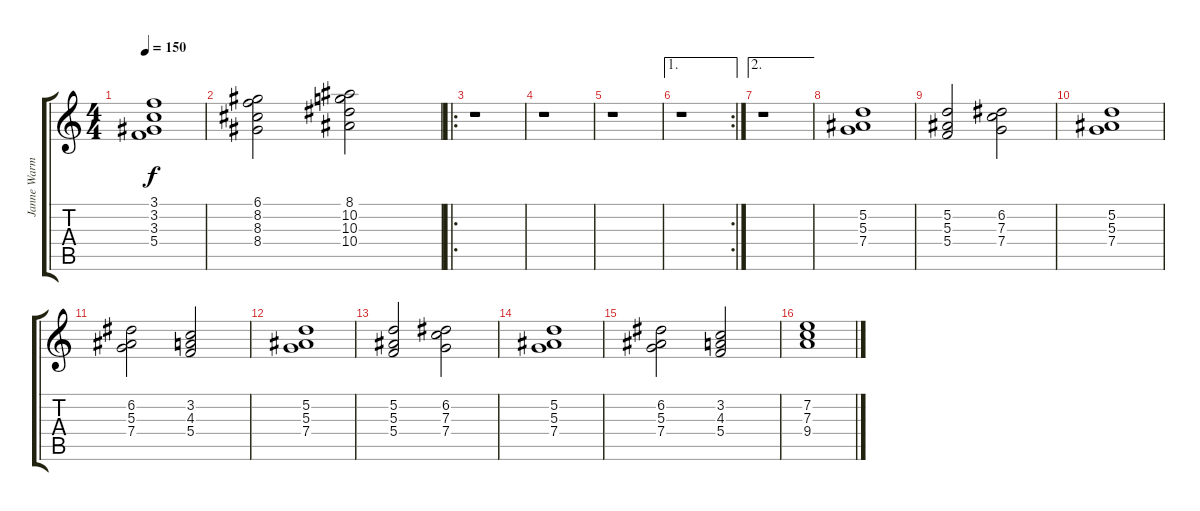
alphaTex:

\track ("Janne Warman (Rhythm)" "Janne Warm") {instrument stringensemble1}
\staff {score tabs}
\tuning (D5 A4 F4 C4 G3 D3) {hide}
\ts (4 4)
\tempo 150
\clef g2
\ks c
(3.1 3.2 3.3 5.4).1{dy f} |
(6.1 8.2 8.3 8.4).2 (8.1 10.2 10.3 10.4).2 |
\ro
r.1 |
r.1 |
r.1 |
\ae 1
\rc 2
r.1 |
\ae 2
r.1 |
(5.2 5.3 7.4).1 |
(5.2 5.3 5.4).2 (6.2 7.3 7.4).2 |
(5.2 5.3 7.4).1 |
(6.2 5.3 7.4).2 (3.2 4.3 5.4).2 |
(5.2 5.3 7.4).1 |
(5.2 5.3 5.4).2 (6.2 7.3 7.4).2 |
(5.2 5.3 7.4).1 |
(6.2 5.3 7.4).2 (3.2 4.3 5.4).2 |
(7.2 7.3 9.4).1
